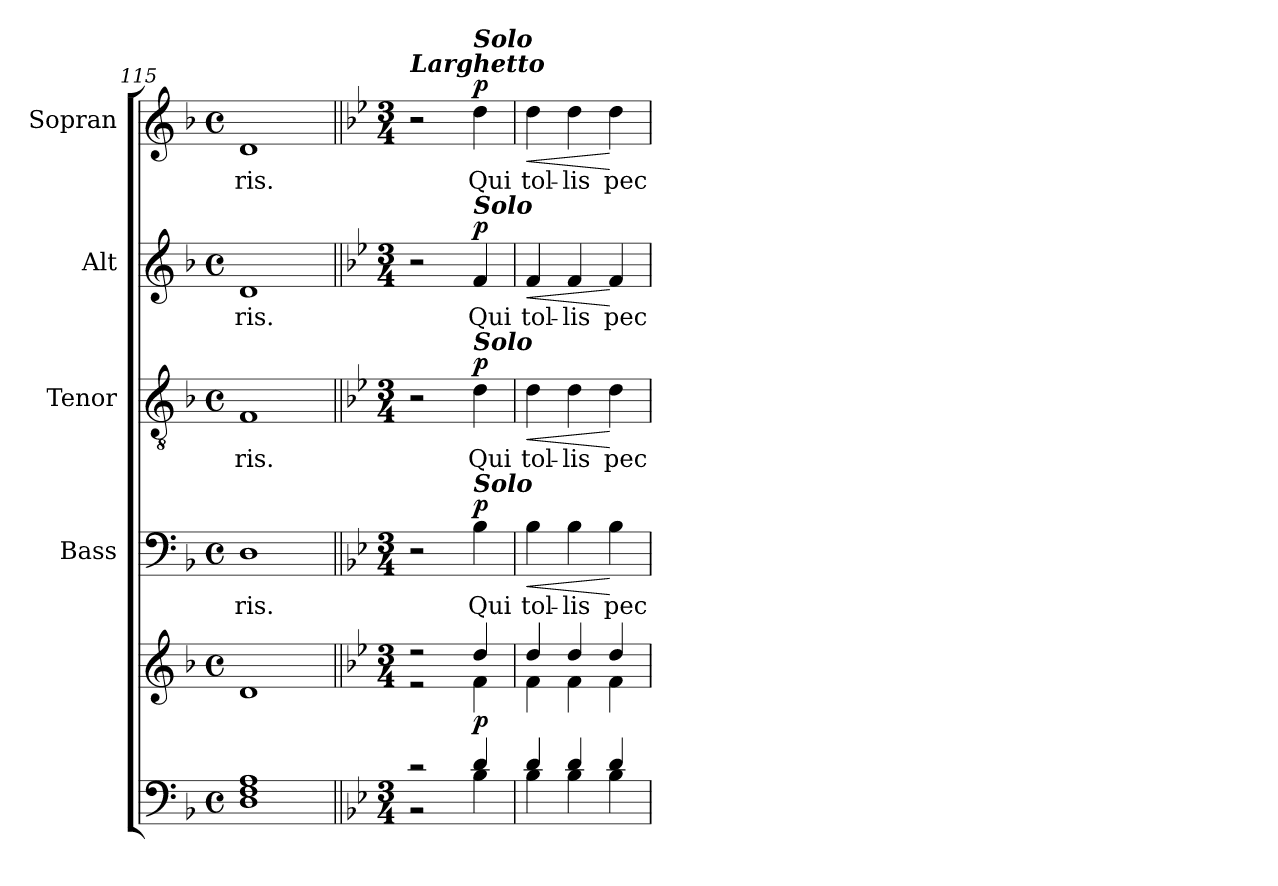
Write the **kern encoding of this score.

**kern	**kern	**dynam	**kern	**text	**dynam	**kern	**text	**dynam	**kern	**text	**dynam	**kern	**text	**dynam
*part5	*part5	*part5	*part4	*part4	*part4	*part3	*part3	*part3	*part2	*part2	*part2	*part1	*part1	*part1
*staff6	*staff5	*staff5/6	*staff4	*staff4	*staff4	*staff3	*staff3	*staff3	*staff2	*staff2	*staff2	*staff1	*staff1	*staff1
*	*	*	*I"Bass	*	*	*I"Tenor	*	*	*I"Alt	*	*	*I"Sopran	*	*
*	*	*	*I'B.	*	*	*I'T.	*	*	*I'A.	*	*	*I'S.	*	*
*clefF4	*clefG2	*	*clefF4	*	*	*clefGv2	*	*	*clefG2	*	*	*clefG2	*	*
*k[b-]	*k[b-]	*	*k[b-]	*	*	*k[b-]	*	*	*k[b-]	*	*	*k[b-]	*	*
*F:	*F:	*	*F:	*	*	*F:	*	*	*F:	*	*	*F:	*	*
*M4/4	*M4/4	*	*M4/4	*	*	*M4/4	*	*	*M4/4	*	*	*M4/4	*	*
*met(c)	*met(c)	*	*met(c)	*	*	*met(c)	*	*	*met(c)	*	*	*met(c)	*	*
=115	=115	=115	=115	=115	=115	=115	=115	=115	=115	=115	=115	=115	=115	=115
!	!	!	!	!LO:LY:b	!	!	!LO:LY:b	!	!	!LO:LY:b	!	!	!LO:LY:b	!
1D 1F 1A	1d	.	1D	-ris.	.	1F	-ris.	.	1d	-ris.	.	1d	-ris.	.
=116||	=116||	=116||	=116||	=116||	=116||	=116||	=116||	=116||	=116||	=116||	=116||	=116||	=116||	=116||
*k[b-e-]	*k[b-e-]	*	*k[b-e-]	*	*	*k[b-e-]	*	*	*k[b-e-]	*	*	*k[b-e-]	*	*
*B-:	*B-:	*	*B-:	*	*	*B-:	*	*	*B-:	*	*	*B-:	*	*
*M3/4	*M3/4	*	*M3/4	*	*	*M3/4	*	*	*M3/4	*	*	*M3/4	*	*
*^	*^	*	*	*	*	*	*	*	*	*	*	*	*	*
!	!	!	!	!	!	!	!	!	!	!	!	!	!	!LO:TX:a:Bi:t=Larghetto	!	!
2r	2r	2r	2r	.	2r	.	.	2r	.	.	2r	.	.	2r	.	.
!	!	!	!	!	!	!	!	!	!	!	!	!	!	!LO:TX:a:Bi:t=Solo	!	!
!	!	!	!	!	!	!	!	!	!	!	!LO:TX:a:Bi:t=Solo	!	!	!	!	!
!	!	!	!	!	!	!	!	!LO:TX:a:Bi:t=Solo	!	!	!	!	!	!	!	!
!	!	!	!	!	!LO:TX:a:Bi:t=Solo	!	!	!	!	!	!	!	!	!	!	!
!	!	!	!	!LO:DY:b	!	!LO:LY:b	!LO:DY:a	!	!LO:LY:b	!LO:DY:a	!	!LO:LY:b	!LO:DY:a	!	!LO:LY:b	!LO:DY:a
4d!/	4B-!\	4dd!/	4f!\	p	4B-\	Qui	p	4d\	Qui	p	4f/	Qui	p	4dd\	Qui	p
=117	=117	=117	=117	=117	=117	=117	=117	=117	=117	=117	=117	=117	=117	=117	=117	=117
!	!	!	!	!	!	!LO:LY:b	!LO:HP:b	!	!LO:LY:b	!LO:HP:b	!	!LO:LY:b	!LO:HP:b	!	!LO:LY:b	!LO:HP:b
4d!/	4B-!\	4dd!/	4f!\	.	4B-\	tol-	<	4d\	tol-	<	4f/	tol-	<	4dd\	tol-	<
!	!	!	!	!	!	!LO:LY:b	!	!	!LO:LY:b	!	!	!LO:LY:b	!	!	!LO:LY:b	!
4d!/	4B-!\	4dd!/	4f!\	.	4B-\	-lis	.	4d\	-lis	.	4f/	-lis	.	4dd\	-lis	.
!	!	!	!	!	!	!LO:LY:b	!	!	!LO:LY:b	!	!	!LO:LY:b	!	!	!LO:LY:b	!
4d!/	4B-!\	4dd!/	4f!\	.	4B-\	pec-	[	4d\	pec-	[	4f/	pec-	[	4dd\	pec-	[
*v	*v	*	*	*	*	*	*	*	*	*	*	*	*	*	*	*
*	*v	*v	*	*	*	*	*	*	*	*	*	*	*	*	*
=	=	=	=	=	=	=	=	=	=	=	=	=	=	=
*-	*-	*-	*-	*-	*-	*-	*-	*-	*-	*-	*-	*-	*-	*-
